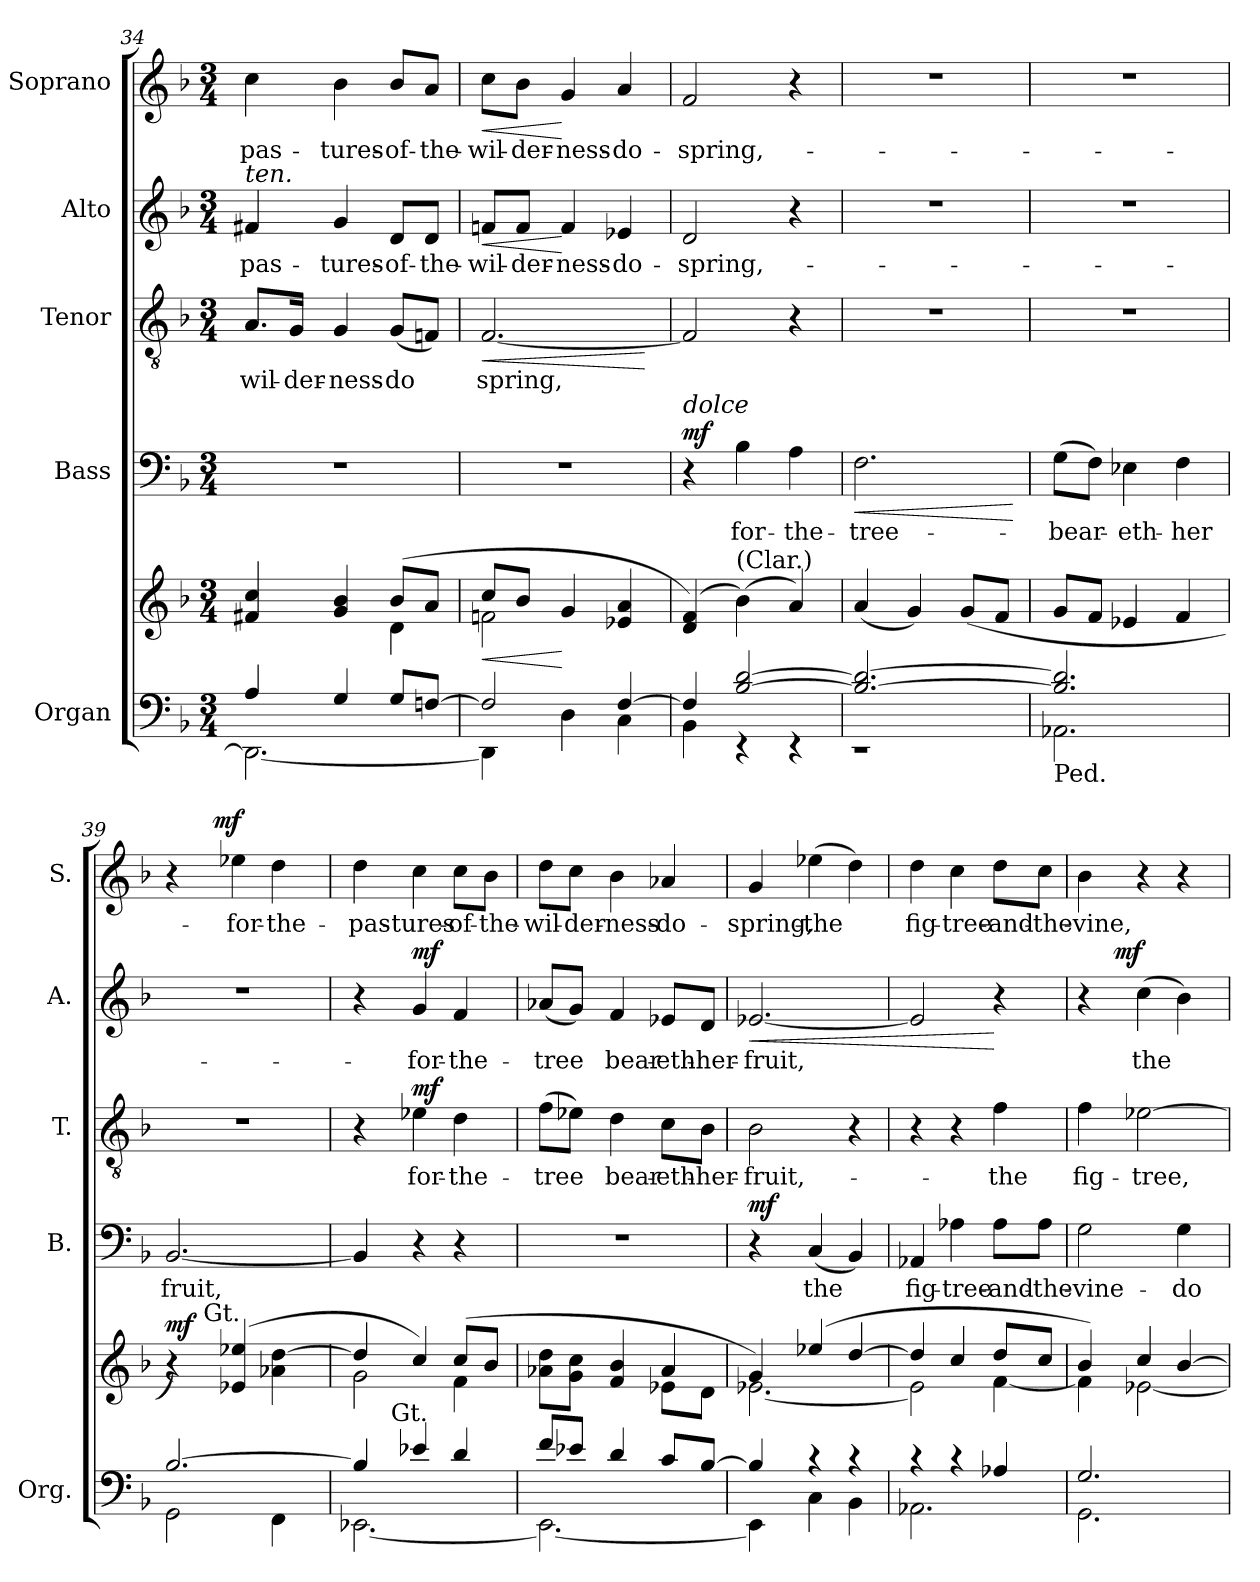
**kern	**kern	**dynam	**kern	**text	**dynam	**kern	**text	**dynam	**kern	**text	**dynam	**kern	**text	**dynam
*part5	*part5	*part5	*part4	*part4	*part4	*part3	*part3	*part3	*part2	*part2	*part2	*part1	*part1	*part1
*staff6	*staff5	*staff5/6	*staff4	*staff4	*staff4	*staff3	*staff3	*staff3	*staff2	*staff2	*staff2	*staff1	*staff1	*staff1
*I"Organ	*	*	*I"Bass	*	*	*I"Tenor	*	*	*I"Alto	*	*	*I"Soprano	*	*
*I'Org.	*	*	*I'B.	*	*	*I'T.	*	*	*I'A.	*	*	*I'S.	*	*
!!LO:LB:g=z
*clefF4	*clefG2	*	*clefF4	*	*	*clefGv2	*	*	*clefG2	*	*	*clefG2	*	*
*	*	*	*	*	*	*ITrd7c12	*	*	*	*	*	*	*	*
*k[b-]	*k[b-]	*	*k[b-]	*	*	*k[b-]	*	*	*k[b-]	*	*	*k[b-]	*	*
*F:	*F:	*	*F:	*	*	*F:	*	*	*F:	*	*	*F:	*	*
*M3/4	*M3/4	*	*M3/4	*	*	*M3/4	*	*	*M3/4	*	*	*M3/4	*	*
=34	=34	=34	=34	=34	=34	=34	=34	=34	=34	=34	=34	=34	=34	=34
*^	*^	*	*	*	*	*	*	*	*	*	*	*	*	*
!	!	!	!	!	!	!	!	!	!	!	!LO:TX:a:i:t=ten.	!	!	!	!	!
!	!	!	!	!	!LO:N:vis=1	!	!	!	!LO:LY:b	!	!	!LO:LY:b	!	!	!LO:LY:b	!
4A/	2.DD\_	4f#X/ 4cc/	4ryy	.	2.r	.	.	8.AA/L	-wil-	.	4f#X/	-pas-	.	4cc\	-pas-	.
!	!	!	!	!	!	!	!	!	!LO:LY:b	!	!	!	!	!	!	!
.	.	.	.	.	.	.	.	16GG/Jk	-der-	.	.	.	.	.	.	.
!	!	!	!	!	!	!	!	!	!LO:LY:b	!	!	!LO:LY:b	!	!	!LO:LY:b	!
4G/	.	4g/ 4b-/	4ryy	.	.	.	.	4GG/	-ness-	.	4g/	-tures-	.	4b-\	-tures-	.
!	!	!	!	!	!	!	!	!	!LO:LY:b	!	!	!LO:LY:b	!	!	!LO:LY:b	!
8G/L	.	(>8b-/L	4d\	.	.	.	.	(<8GG/L	-do	.	8d/L	-of-	.	8b-/L	-of-	.
!	!	!	!	!	!	!	!	!	!	!	!	!LO:LY:b	!	!	!LO:LY:b	!
[>8Fn/J	.	8a/J	.	.	.	.	.	8FFn/J)	.	.	8d/J	-the-	.	8a/J	-the-	.
=35	=35	=35	=35	=35	=35	=35	=35	=35	=35	=35	=35	=35	=35	=35	=35	=35
!	!	!	!	!LO:HP:b	!LO:N:vis=1	!	!	!	!LO:LY:b	!LO:HP:b	!	!LO:LY:b	!LO:HP:b	!	!LO:LY:b	!LO:HP:b
2F/]	4DD\]	8cc/L	2fn\	<	2.r	.	.	[<2.FF/	spring,	<	8fn/L	-wil-	<	8cc\L	-wil-	<
!	!	!	!	!	!	!	!	!	!	!	!	!LO:LY:b	!	!	!LO:LY:b	!
.	.	8b-/J	.	.	.	.	.	.	.	.	8f/J	-der-	.	8b-\J	-der-	.
!	!	!	!	!	!	!	!	!	!	!	!	!LO:LY:b	!	!	!LO:LY:b	!
.	4D\	4g/	.	[	.	.	.	.	.	.	4f/	-ness-	[	4g/	-ness-	[
!	!	!	!	!	!	!	!	!	!	!	!	!LO:LY:b	!	!	!LO:LY:b	!
[>4F/	4C\	4e-X/ 4a/	4ryy	.	.	.	.	.	.	.	4e-X/	-do-	.	4a/	-do-	.
*v	*v	*	*	*	*	*	*	*	*	*	*	*	*	*	*	*
*	*v	*v	*	*	*	*	*	*	*	*	*	*	*	*	*
.	.	.	.	.	.	.	.	[	.	.	.	.	.	.
=36	=36	=36	=36	=36	=36	=36	=36	=36	=36	=36	=36	=36	=36	=36
*^	*	*	*	*	*	*	*	*	*	*	*	*	*	*
!	!	!	!	!LO:TX:a:i:t=dolce	!	!	!	!	!	!	!	!	!	!	!
!	!	!	!	!	!	!LO:DY:a	!	!	!	!	!LO:LY:b	!	!	!LO:LY:b	!
4F/]	4BB-\	(<4d/ 4f/)	.	4r	.	mf	2FF/]	.	.	2d/	-spring,-	.	2f/	-spring,-	.
!	!	!LO:TX:a:t=(Clar.)	!	!	!	!	!	!	!	!	!	!	!	!	!
!	!	!	!	!	!LO:LY:b	!	!	!	!	!	!	!	!	!	!
[>2B-/ [>2d/	4rEE	(>4b-\)	.	4B-\	-for-	.	.	.	.	.	.	.	.	.	.
!	!	!	!	!	!LO:LY:b	!	!	!	!	!	!	!	!	!	!
.	4rEE	4a/)	.	4A\	-the-	.	4r	.	.	4r	.	.	4r	.	.
=37	=37	=37	=37	=37	=37	=37	=37	=37	=37	=37	=37	=37	=37	=37	=37
!	!LO:N:vis=1	!	!	!	!LO:LY:b	!LO:HP:b	!LO:N:vis=1	!	!	!LO:N:vis=1	!	!	!LO:N:vis=1	!	!
2.B-/_ 2.d/_	2.rEE	(<4a/	.	2.F\	-tree-	<	2.r	.	.	2.r	.	.	2.r	.	.
.	.	4g/)	.	.	.	.	.	.	.	.	.	.	.	.	.
.	.	(<8g/L	.	.	.	.	.	.	.	.	.	.	.	.	.
.	.	8f/J	.	.	.	.	.	.	.	.	.	.	.	.	.
*v	*v	*	*	*	*	*	*	*	*	*	*	*	*	*	*
.	.	.	.	.	[	.	.	.	.	.	.	.	.	.
=38	=38	=38	=38	=38	=38	=38	=38	=38	=38	=38	=38	=38	=38	=38
*^	*	*	*	*	*	*	*	*	*	*	*	*	*	*
!LO:TX:b:t=Ped.	!	!	!	!	!	!	!	!	!	!	!	!	!	!	!
!	!	!	!	!	!LO:LY:b	!	!LO:N:vis=1	!	!	!LO:N:vis=1	!	!	!LO:N:vis=1	!	!
2.B-/] 2.d/]	2.AA-X\	8g/L	.	(>8G\L	-bear-	.	2.r	.	.	2.r	.	.	2.r	.	.
.	.	8f/J	.	8F\J)	.	.	.	.	.	.	.	.	.	.	.
!	!	!	!	!	!LO:LY:b	!	!	!	!	!	!	!	!	!	!
.	.	4e-X/	.	4E-X\	-eth-	.	.	.	.	.	.	.	.	.	.
!	!	!	!	!	!LO:LY:b	!	!	!	!	!	!	!	!	!	!
.	.	4f/	.	4F\	-her	.	.	.	.	.	.	.	.	.	.
=39	=39	=39	=39	=39	=39	=39	=39	=39	=39	=39	=39	=39	=39	=39	=39
!	!	!	!LO:DY:a	!	!LO:LY:b	!	!LO:N:vis=1	!	!	!LO:N:vis=1	!	!	!	!	!
*	*	*^	*	*	*	*	*	*	*	*	*	*	*^	*	*
[>2.B-/	2GG\	4r)	8ryy	mf	[<2.BB-/	fruit,	.	2.r	.	.	2.r	.	.	4r	8.ryy	.	.
.	.	.	32ryy	.	.	.	.	.	.	.	.	.	.	.	.	.	.
!	!	!	!LO:TX:a:t=Gt.	!	!	!	!	!	!	!	!	!	!	!	!	!	!
.	.	.	2ryy	.	.	.	.	.	.	.	.	.	.	.	.	.	.
!	!	!	!	!	!	!	!	!	!	!	!	!	!	!	!	!	!LO:DY:a
.	.	.	.	.	.	.	.	.	.	.	.	.	.	.	2ryy	.	mf
!	!	!	!	!	!	!	!	!	!	!	!	!	!	!	!	!LO:LY:b	!
.	.	(4e-X/ 4ee-X/	.	.	.	.	.	.	.	.	.	.	.	4ee-X\	.	-for-	.
!	!	!	!	!	!	!	!	!	!	!	!	!	!	!	!	!LO:LY:b	!
.	4FF\	4a-X\ [>4dd\	.	.	.	.	.	.	.	.	.	.	.	4dd\	.	-the-	.
.	.	.	16.ryy	.	.	.	.	.	.	.	.	.	.	.	.	.	.
.	.	.	.	.	.	.	.	.	.	.	.	.	.	.	16ryy	.	.
!!LO:PB:g=z
=40	=40	=40	=40	=40	=40	=40	=40	=40	=40	=40	=40	=40	=40	=40	=40	=40	=40
!	!	!	!	!	!	!	!	!	!	!	!	!	!	!LO:TX:a:i:t=tenuto	!	!	!
!	!	!	!	!	!	!	!	!	!	!	!	!	!	!	!	!LO:LY:b	!
*	*^	*	*	*	*	*	*	*	*	*	*	*	*	*v	*v	*	*
4B-/]	[<2.EE-X\	8ryy	4dd/]	2g\	.	4BB-/]	.	.	4r	.	.	4r	.	.	4dd\	-pas-	.
.	.	32ryy	.	.	.	.	.	.	.	.	.	.	.	.	.	.	.
!	!	!LO:TX:a:t=Gt.	!	!	!	!	!	!	!	!	!	!	!	!	!	!	!
.	.	2ryy	.	.	.	.	.	.	.	.	.	.	.	.	.	.	.
!	!	!	!	!	!	!	!	!	!	!LO:LY:b	!LO:DY:a	!	!LO:LY:b	!LO:DY:a	!	!LO:LY:b	!
4e-X/	.	.	4cc/)	.	.	4r	.	.	4E-X\	for-	mf	4g/	-for-	mf	4cc\	-tures-	.
!	!	!	!	!	!	!	!	!	!	!LO:LY:b	!	!	!LO:LY:b	!	!	!LO:LY:b	!
4d/	.	.	(>8cc/L	4f\	.	4r	.	.	4D\	-the-	.	4f/	-the-	.	8cc\L	-of-	.
!	!	!	!	!	!	!	!	!	!	!	!	!	!	!	!	!LO:LY:b	!
.	.	.	8b-/J	.	.	.	.	.	.	.	.	.	.	.	8b-\J	-the-	.
.	.	16.ryy	.	.	.	.	.	.	.	.	.	.	.	.	.	.	.
=41	=41	=41	=41	=41	=41	=41	=41	=41	=41	=41	=41	=41	=41	=41	=41	=41	=41
!	!	!	!	!	!	!LO:N:vis=1	!	!	!	!LO:LY:b	!	!	!LO:LY:b	!	!	!LO:LY:b	!
*	*v	*v	*	*	*	*	*	*	*	*	*	*	*	*	*	*	*
8f/L	2.EE-\_	8a-X\ 8dd\L	4ryy	.	2.r	.	.	(>8F\L	-tree	.	(<8a-X/L	-tree	.	8dd\L	-wil-	.
!	!	!	!	!	!	!	!	!	!	!	!	!	!	!	!LO:LY:b	!
8e-X/J	.	8g\ 8cc\J	.	.	.	.	.	8E-X\J)	.	.	8g/J)	.	.	8cc\J	-der-	.
!	!	!	!	!	!	!	!	!	!LO:LY:b	!	!	!LO:LY:b	!	!	!LO:LY:b	!
4d/	.	4f/ 4b-/	4ryy	.	.	.	.	4D\	bear-	.	4f/	bear-	.	4b-\	-ness-	.
!	!	!	!	!	!	!	!	!	!LO:LY:b	!	!	!LO:LY:b	!	!	!LO:LY:b	!
8c/L	.	4a-/	8e-X\L	.	.	.	.	8C\L	-eth-	.	8e-X/L	-eth-	.	4a-X/	-do-	.
!	!	!	!	!	!	!	!	!	!LO:LY:b	!	!	!LO:LY:b	!	!	!	!
[>8B-/J	.	.	8d\J	.	.	.	.	8BB-\J	-her-	.	8d/J	-her-	.	.	.	.
=42	=42	=42	=42	=42	=42	=42	=42	=42	=42	=42	=42	=42	=42	=42	=42	=42
!	!	!	!	!	!	!	!LO:DY:a	!	!LO:LY:b	!	!	!LO:LY:b	!LO:HP:b	!	!LO:LY:b	!
4B-/]	4EE-\]	4g/)	[<2.e-X\	.	4r	.	mf	2BB-\	-fruit,-	.	[<2.e-X/	-fruit,	<	4g/	-spring,-	.
!	!	!	!	!	!	!LO:LY:b	!	!	!	!	!	!	!	!	!LO:LY:b	!
4rc	4C\	(4ee-X/	.	.	(<4C/	the	.	.	.	.	.	.	.	(>4ee-X\	-the	.
4rc	4BB-\	[>4dd/	.	.	4BB-/)	.	.	4r	.	.	.	.	.	4dd\)	.	.
=43	=43	=43	=43	=43	=43	=43	=43	=43	=43	=43	=43	=43	=43	=43	=43	=43
!	!	!	!	!	!	!LO:LY:b	!	!	!	!	!	!	!	!	!LO:LY:b	!
4rc	2.AA-X\	4dd/]	2e-\]	.	4AA-X/	fig-	.	4r	.	.	2e-/]	.	.	4dd\	fig-	.
!	!	!	!	!	!	!LO:LY:b	!	!	!	!	!	!	!	!	!LO:LY:b	!
4rc	.	4cc/	.	.	4A-X\	-tree-	.	4r	.	.	.	.	.	4cc\	-tree-	.
!	!	!	!	!	!	!LO:LY:b	!	!	!LO:LY:b	!	!	!	!	!	!LO:LY:b	!
4A-X/	.	8dd/L	[<4f\	.	8A-\L	-and-	.	4F\	-the	.	4r	.	[	8dd\L	-and-	.
!	!	!	!	!	!	!LO:LY:b	!	!	!	!	!	!	!	!	!LO:LY:b	!
.	.	8cc/J	.	.	8A-\J	-the-	.	.	.	.	.	.	.	8cc\J	-the-	.
=44	=44	=44	=44	=44	=44	=44	=44	=44	=44	=44	=44	=44	=44	=44	=44	=44
!	!	!	!	!	!	!LO:LY:b	!	!	!LO:LY:b	!	!	!	!	!	!LO:LY:b	!
*	*	*	*	*	*	*	*	*	*	*	*^	*	*	*	*	*
2.G/	2.GG\	4b-/)	4f\]	.	2G\	-vine-	.	4F\	fig-	.	4r	8ryy	.	.	4b-\	-vine,-	.
.	.	.	.	.	.	.	.	.	.	.	.	32ryy	.	.	.	.	.
!	!	!	!	!	!	!	!	!	!	!	!	!	!	!LO:DY:a	!	!	!
.	.	.	.	.	.	.	.	.	.	.	.	2ryy	.	mf	.	.	.
!	!	!	!	!	!	!	!	!	!LO:LY:b	!	!	!	!LO:LY:b	!	!	!	!
.	.	4cc/	[<2e-X\	.	.	.	.	[>2E-X\	-tree,	.	(>4cc\	.	the	.	4r	.	.
!	!	!	!	!	!	!LO:LY:b	!	!	!	!	!	!	!	!	!	!	!
.	.	[>4b-/	.	.	4G\	-do-	.	.	.	.	4b-\)	.	.	.	4r	.	.
.	.	.	.	.	.	.	.	.	.	.	.	16.ryy	.	.	.	.	.
*v	*v	*	*	*	*	*	*	*	*	*	*v	*v	*	*	*	*	*
*	*v	*v	*	*	*	*	*	*	*	*	*	*	*	*	*
=	=	=	=	=	=	=	=	=	=	=	=	=	=	=
*-	*-	*-	*-	*-	*-	*-	*-	*-	*-	*-	*-	*-	*-	*-
